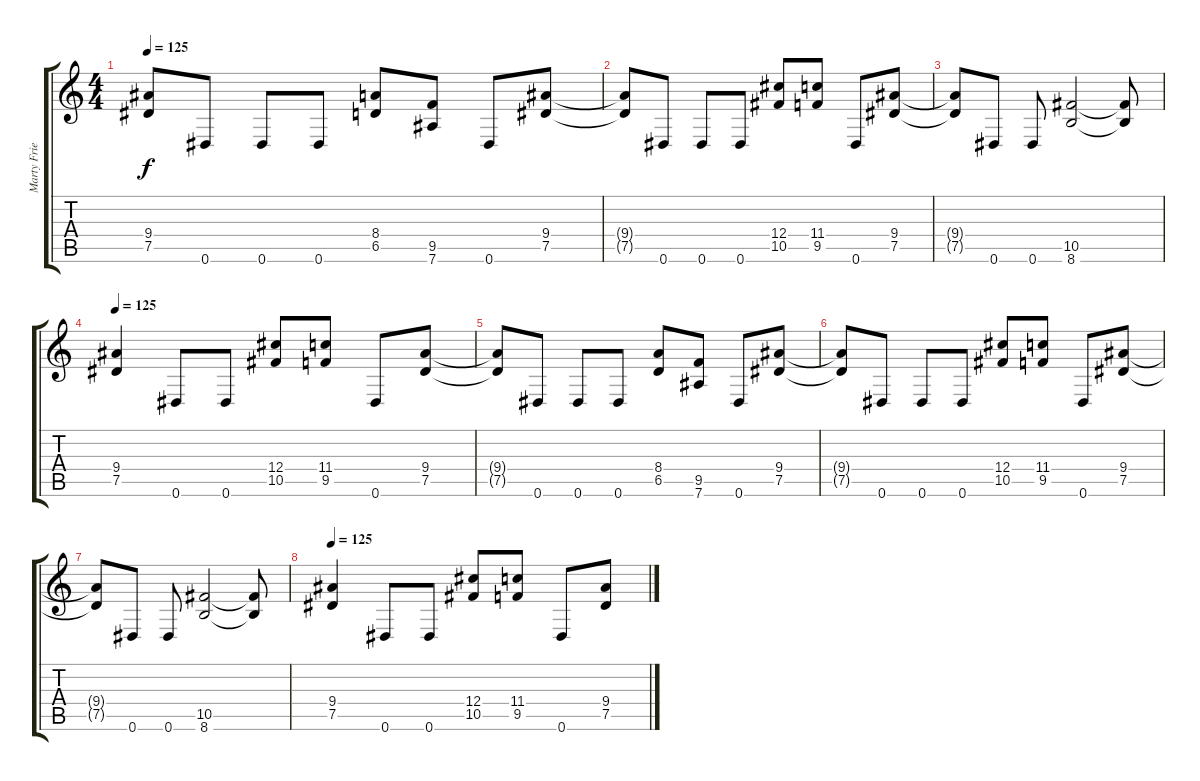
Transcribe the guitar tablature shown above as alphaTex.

\track ("Marty Friedman" "Marty Frie") {instrument distortionguitar}
\staff {score tabs}
\tuning (Eb4 Bb3 Gb3 Db3 Ab2 Eb2) {hide}
\ts (4 4)
\tempo 125
\clef g2
\ks c
(9.4{t} 7.5{t}).8{dy f} 0.6.8 0.6.8 0.6.8 (8.4 6.5).8 (9.5 7.6).8 0.6.8 (9.4 7.5).8 |
(9.4{t} 7.5{t}).8 0.6.8 0.6.8 0.6.8 (12.4 10.5).8 (11.4 9.5).8 0.6.8 (9.4 7.5).8 |
(9.4{t} 7.5{t}).8 0.6.8 0.6.8 (10.5 8.6).2 (10.5{t} 8.6{t}).8 |
\tempo 125
(9.4 7.5).4 0.6.8 0.6.8 (12.4 10.5).8 (11.4 9.5).8 0.6.8 (9.4 7.5).8 |
(9.4{t} 7.5{t}).8 0.6.8 0.6.8 0.6.8 (8.4 6.5).8 (9.5 7.6).8 0.6.8 (9.4 7.5).8 |
(9.4{t} 7.5{t}).8 0.6.8 0.6.8 0.6.8 (12.4 10.5).8 (11.4 9.5).8 0.6.8 (9.4 7.5).8 |
(9.4{t} 7.5{t}).8 0.6.8 0.6.8 (10.5 8.6).2 (10.5{t} 8.6{t}).8 |
\tempo 125
(9.4 7.5).4 0.6.8 0.6.8 (12.4 10.5).8 (11.4 9.5).8 0.6.8 (9.4 7.5).8
